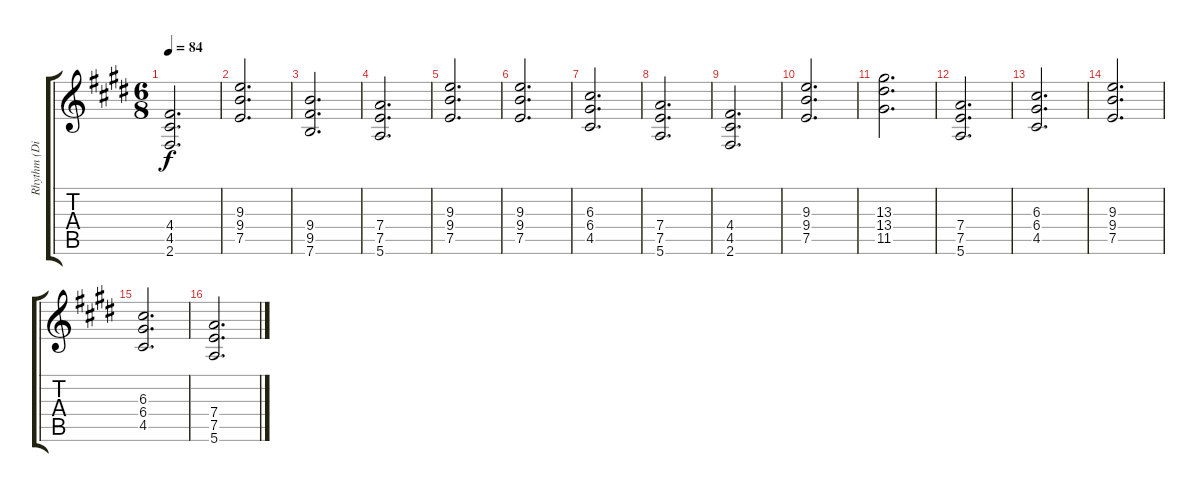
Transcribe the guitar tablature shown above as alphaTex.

\track ("Rhythm (Distorted)" "Rhythm (Di") {instrument overdrivenguitar}
\staff {score tabs}
\tuning (E4 B3 G3 D3 A2 E2) {hide}
\ts (6 8)
\tempo 84
\clef g2
\ks e
(4.4 4.5 2.6).2{d dy f} |
(9.3 9.4 7.5).2{d} |
(9.4 9.5 7.6).2{d} |
(7.4 7.5 5.6).2{d} |
(9.3 9.4 7.5).2{d} |
(9.3 9.4 7.5).2{d} |
(6.3 6.4 4.5).2{d} |
(7.4 7.5 5.6).2{d} |
(4.4 4.5 2.6).2{d} |
(9.3 9.4 7.5).2{d} |
(13.3 13.4 11.5).2{d} |
(7.4 7.5 5.6).2{d} |
(6.3 6.4 4.5).2{d} |
(9.3 9.4 7.5).2{d} |
(6.3 6.4 4.5).2{d} |
(7.4 7.5 5.6).2{d}
